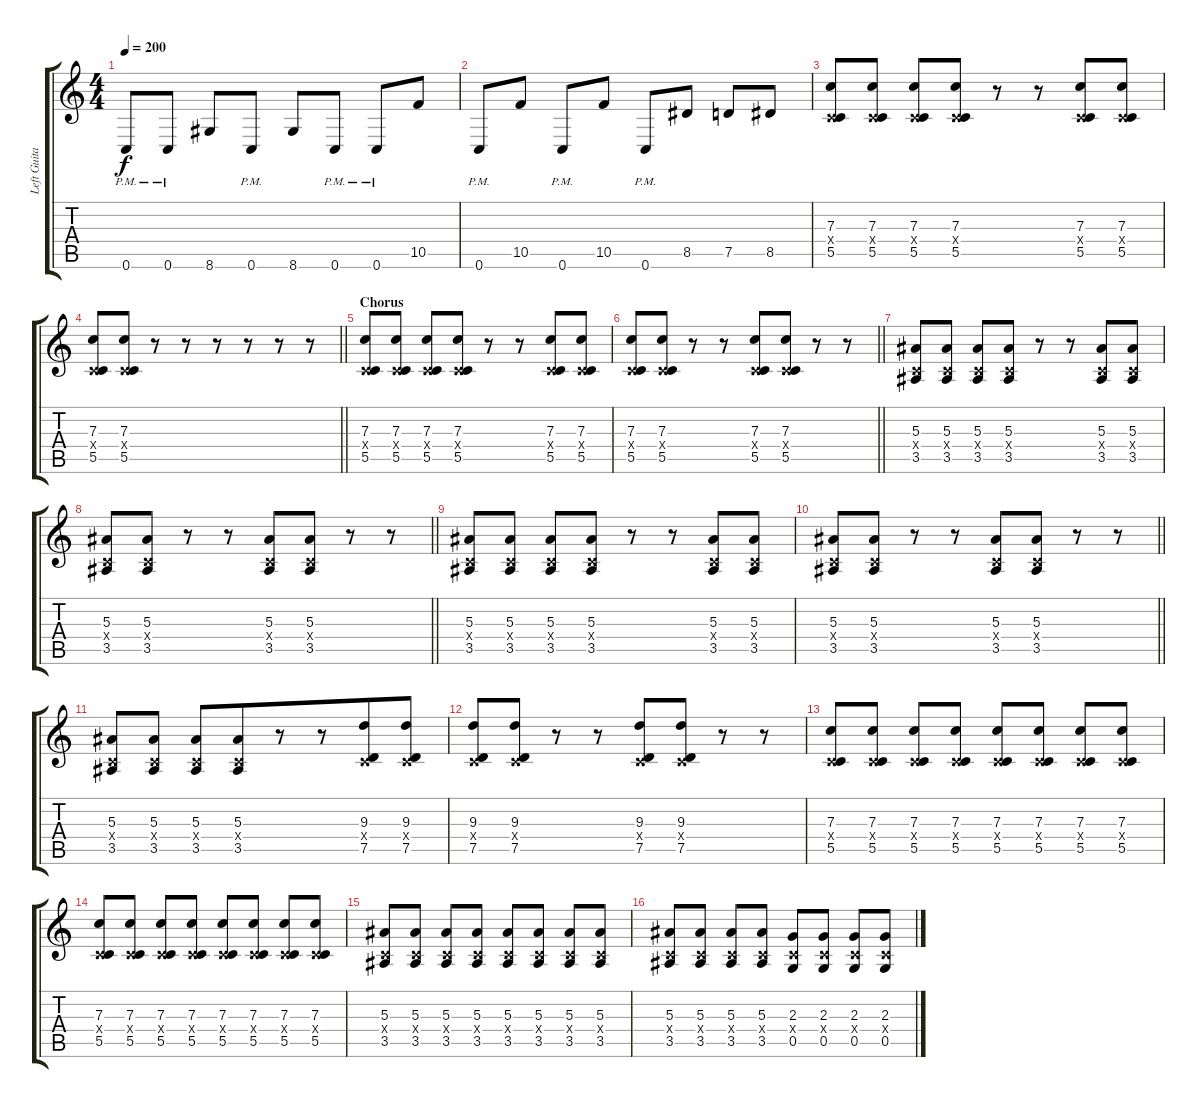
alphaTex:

\track ("Left Guitar" "Left Guita") {instrument distortionguitar}
\staff {score tabs}
\tuning (D4 A3 F3 C3 G2 C2) {hide}
\ts (4 4)
\tempo 200
\clef g2
\ks c
0.6{pm}.8{dy f} 0.6{pm}.8 8.6.8 0.6{pm}.8 8.6.8 0.6{pm}.8 0.6{pm}.8 10.5.8 |
0.6{pm}.8 10.5.8 0.6{pm}.8 10.5.8 0.6{pm}.8 8.5.8 7.5.8 8.5.8 |
(7.3 0.4{x} 5.5).8 (7.3 0.4{x} 5.5).8 (7.3 0.4{x} 5.5).8 (7.3 0.4{x} 5.5).8 r.8 r.8 (7.3 0.4{x} 5.5).8 (7.3 0.4{x} 5.5).8 |
\barLineRight lightlight
(7.3 0.4{x} 5.5).8 (7.3 0.4{x} 5.5).8 r.8 r.8 r.8 r.8 r.8 r.8 |
\section ("" "Chorus")
(7.3 0.4{x} 5.5).8 (7.3 0.4{x} 5.5).8 (7.3 0.4{x} 5.5).8 (7.3 0.4{x} 5.5).8 r.8 r.8 (7.3 0.4{x} 5.5).8 (7.3 0.4{x} 5.5).8 |
\barLineRight lightlight
(7.3 0.4{x} 5.5).8 (7.3 0.4{x} 5.5).8 r.8 r.8 (7.3 0.4{x} 5.5).8 (7.3 0.4{x} 5.5).8 r.8 r.8 |
(5.3 0.4{x} 3.5).8 (5.3 0.4{x} 3.5).8 (5.3 0.4{x} 3.5).8 (5.3 0.4{x} 3.5).8 r.8 r.8 (5.3 0.4{x} 3.5).8 (5.3 0.4{x} 3.5).8 |
\barLineRight lightlight
(5.3 0.4{x} 3.5).8 (5.3 0.4{x} 3.5).8 r.8 r.8 (5.3 0.4{x} 3.5).8 (5.3 0.4{x} 3.5).8 r.8 r.8 |
(5.3 0.4{x} 3.5).8 (5.3 0.4{x} 3.5).8 (5.3 0.4{x} 3.5).8 (5.3 0.4{x} 3.5).8 r.8 r.8 (5.3 0.4{x} 3.5).8 (5.3 0.4{x} 3.5).8 |
\barLineRight lightlight
(5.3 0.4{x} 3.5).8 (5.3 0.4{x} 3.5).8 r.8 r.8 (5.3 0.4{x} 3.5).8 (5.3 0.4{x} 3.5).8 r.8 r.8 |
(5.3 0.4{x} 3.5).8{beam merge} (5.3 0.4{x} 3.5).8 (5.3 0.4{x} 3.5).8 (5.3 0.4{x} 3.5).8{beam merge} r.8 r.8 (9.3 0.4{x} 7.5).8 (9.3 0.4{x} 7.5).8 |
(9.3 0.4{x} 7.5).8{beam merge} (9.3 0.4{x} 7.5).8 r.8 r.8 (9.3 0.4{x} 7.5).8 (9.3 0.4{x} 7.5).8{beam merge} r.8 r.8 |
(7.3 0.4{x} 5.5).8 (7.3 0.4{x} 5.5).8 (7.3 0.4{x} 5.5).8 (7.3 0.4{x} 5.5).8 (7.3 0.4{x} 5.5).8 (7.3 0.4{x} 5.5).8 (7.3 0.4{x} 5.5).8 (7.3 0.4{x} 5.5).8 |
(7.3 0.4{x} 5.5).8 (7.3 0.4{x} 5.5).8 (7.3 0.4{x} 5.5).8 (7.3 0.4{x} 5.5).8 (7.3 0.4{x} 5.5).8 (7.3 0.4{x} 5.5).8 (7.3 0.4{x} 5.5).8 (7.3 0.4{x} 5.5).8 |
(5.3 0.4{x} 3.5).8 (5.3 0.4{x} 3.5).8 (5.3 0.4{x} 3.5).8 (5.3 0.4{x} 3.5).8 (5.3 0.4{x} 3.5).8 (5.3 0.4{x} 3.5).8 (5.3 0.4{x} 3.5).8 (5.3 0.4{x} 3.5).8 |
(5.3 0.4{x} 3.5).8 (5.3 0.4{x} 3.5).8 (5.3 0.4{x} 3.5).8 (5.3 0.4{x} 3.5).8 (2.3 0.4{x} 0.5).8 (2.3 0.4{x} 0.5).8 (2.3 0.4{x} 0.5).8 (2.3 0.4{x} 0.5).8
